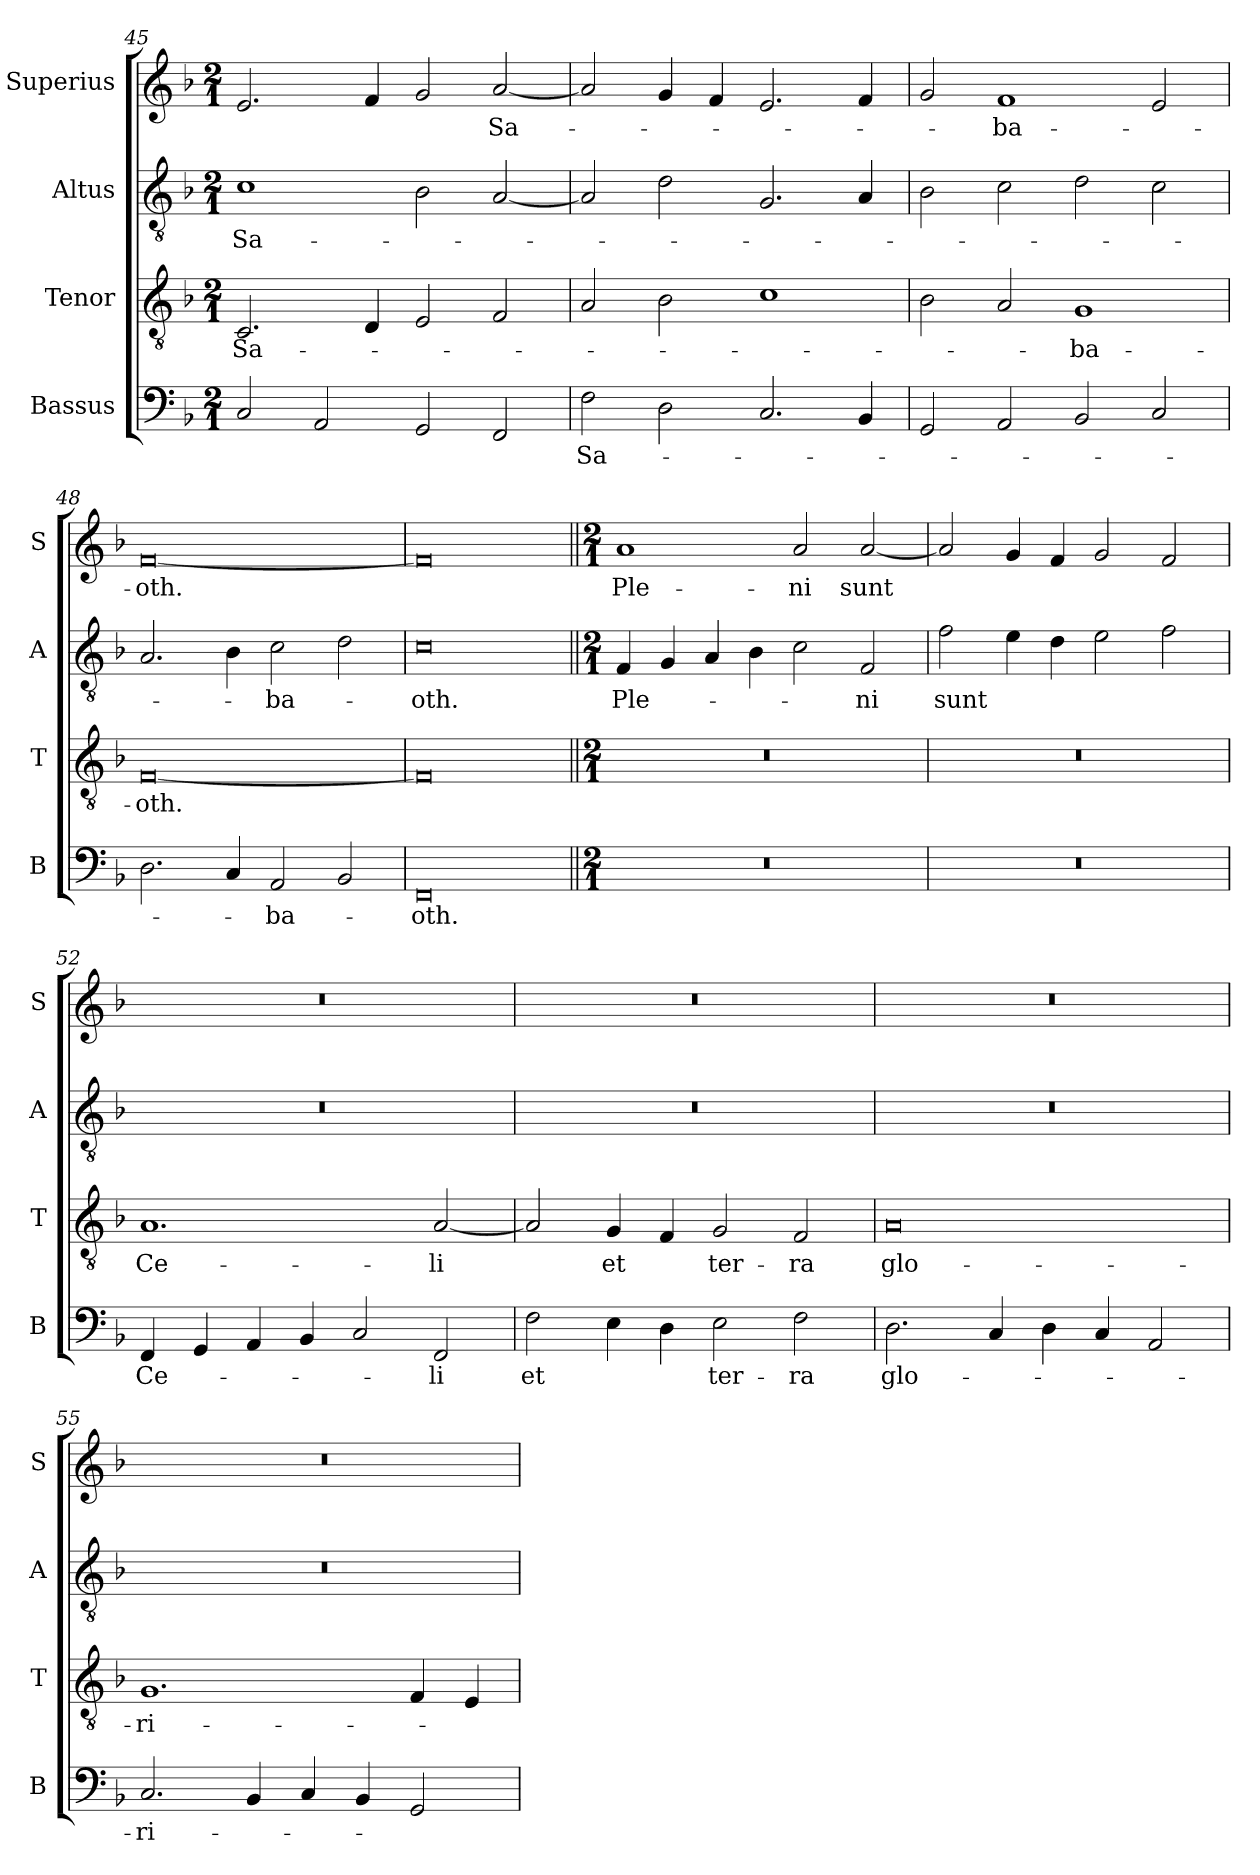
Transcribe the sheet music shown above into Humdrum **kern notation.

**kern	**text	**kern	**text	**kern	**text	**kern	**text
*part4	*part4	*part3	*part3	*part2	*part2	*part1	*part1
*staff4	*staff4	*staff3	*staff3	*staff2	*staff2	*staff1	*staff1
*I"Bassus	*	*I"Tenor	*	*I"Altus	*	*I"Superius	*
*I'B	*	*I'T	*	*I'A	*	*I'S	*
*clefF4	*	*clefGv2	*	*clefGv2	*	*clefG2	*
*k[b-]	*	*k[b-]	*	*k[b-]	*	*k[b-]	*
*M2/1	*	*M2/1	*	*M2/1	*	*M2/1	*
=45	=45	=45	=45	=45	=45	=45	=45
!	!	!	!LO:LY:i	!	!LO:LY:i	!	!
2C	.	2.C	Sa-	1c	Sa-	2.e	.
2AA	.	.	.	.	.	.	.
.	.	4D	.	.	.	4f	.
2GG	.	2E	.	2B-	.	2g	.
!	!	!	!	!	!	!	!LO:LY:i
2FF	.	2F	.	[2A	.	[2a	Sa-
=46	=46	=46	=46	=46	=46	=46	=46
!	!LO:LY:i	!	!	!	!	!	!
2F	Sa-	2A	.	2A]	.	2a]	.
2D	.	2B-	.	2d	.	4g	.
.	.	.	.	.	.	4f	.
2.C	.	1c	.	2.G	.	2.e	.
4BB-	.	.	.	4A	.	4f	.
=47	=47	=47	=47	=47	=47	=47	=47
2GG	.	2B-	.	2B-	.	2g	.
!	!	!	!	!	!	!	!LO:LY:i
2AA	.	2A	.	2c	.	1f	-ba-
!	!	!	!LO:LY:i	!	!	!	!
2BB-	.	1G	-ba-	2d	.	.	.
2C	.	.	.	2c	.	2e	.
=48	=48	=48	=48	=48	=48	=48	=48
!	!	!	!	!	!	!	!LO:LY:i
2.D	.	[0F	-oth.	2.A	.	[0f	-oth.
4C	.	.	.	4B-	.	.	.
!	!LO:LY:i	!	!	!	!LO:LY:i	!	!
2AA	-ba-	.	.	2c	-ba-	.	.
2BB-	.	.	.	2d	.	.	.
=49	=49	=49	=49	=49	=49	=49	=49
!	!LO:LY:i	!	!	!	!LO:LY:i	!	!
0FF	-oth.	0F]	.	0c	-oth.	0f]	.
=50||	=50||	=50||	=50||	=50||	=50||	=50||	=50||
*M2/1	*	*M2/1	*	*M2/1	*	*M2/1	*
0r	.	0r	.	4F	Ple-	1a	Ple-
.	.	.	.	4G	.	.	.
.	.	.	.	4A	.	.	.
.	.	.	.	4B-	.	.	.
.	.	.	.	2c	.	2a	-ni
.	.	.	.	2F	-ni	[2a	sunt
=51	=51	=51	=51	=51	=51	=51	=51
0r	.	0r	.	2f	sunt	2a]	.
.	.	.	.	4e	.	4g	.
.	.	.	.	4d	.	4f	.
.	.	.	.	2e	.	2g	.
.	.	.	.	2f	.	2f	.
=52	=52	=52	=52	=52	=52	=52	=52
4FF	Ce-	1.A	Ce-	0r	.	0r	.
4GG	.	.	.	.	.	.	.
4AA	.	.	.	.	.	.	.
4BB-	.	.	.	.	.	.	.
2C	.	.	.	.	.	.	.
2FF	-li	[2A	-li	.	.	.	.
=53	=53	=53	=53	=53	=53	=53	=53
2F	et	2A]	.	0r	.	0r	.
4E	.	4G	et	.	.	.	.
4D	.	4F	.	.	.	.	.
2E	ter-	2G	ter-	.	.	.	.
2F	-ra	2F	-ra	.	.	.	.
=54	=54	=54	=54	=54	=54	=54	=54
!	!LO:LY:i	!	!LO:LY:i	!	!	!	!
2.D	glo-	0A	glo-	0r	.	0r	.
4C	.	.	.	.	.	.	.
4D	.	.	.	.	.	.	.
4C	.	.	.	.	.	.	.
2AA	.	.	.	.	.	.	.
=55	=55	=55	=55	=55	=55	=55	=55
!	!LO:LY:i	!	!LO:LY:i	!	!	!	!
2.C	-ri-	1.G	-ri-	0r	.	0r	.
4BB-	.	.	.	.	.	.	.
4C	.	.	.	.	.	.	.
4BB-	.	.	.	.	.	.	.
2GG	.	4F	.	.	.	.	.
.	.	4E	.	.	.	.	.
=	=	=	=	=	=	=	=
*-	*-	*-	*-	*-	*-	*-	*-
